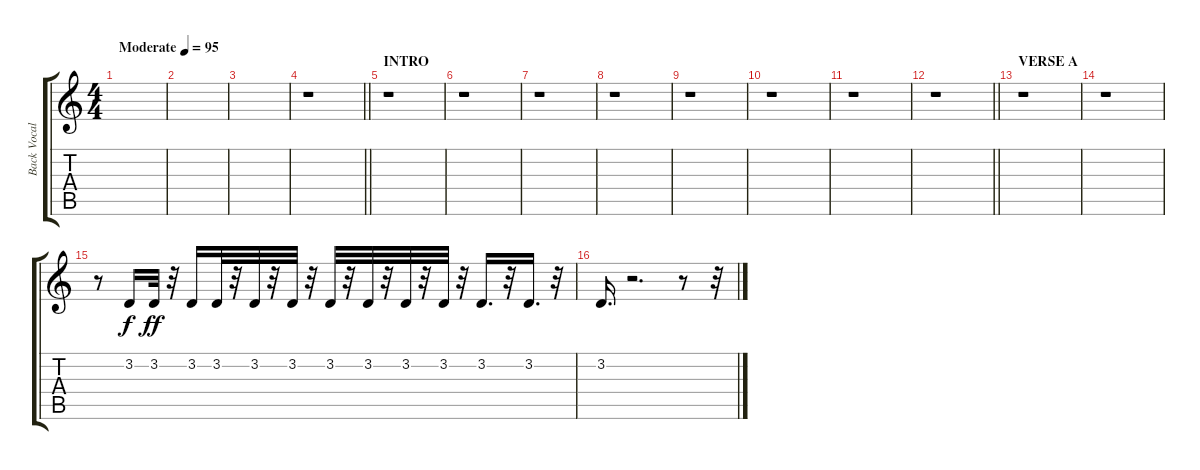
\track ("Back Vocals 1" "Back Vocal") {instrument voiceoohs}
\staff {score tabs}
\tuning (E4 B3 G3 D3 A2 E2) {hide}
\ts (4 4)
\tempo (95 "Moderate")
\clef g2
\ks c
|
|
|
\barLineRight lightlight
r.1 |
\section ("" "INTRO")
r.1 |
r.1 |
r.1 |
r.1 |
r.1 |
r.1 |
r.1 |
\barLineRight lightlight
r.1 |
\section ("" "VERSE A")
r.1 |
r.1 |
r.8 3.2.16 3.2.32{dy ff} r.32 3.2.16 3.2.32 r.32 3.2.32 r.32 3.2.32 r.32 3.2.32 r.32 3.2.32 r.32 3.2.32 r.32 3.2.32 r.32 3.2.16{d} r.32 3.2.16{d} r.32 |
3.2.16{d} r.2{d} r.8 r.32
